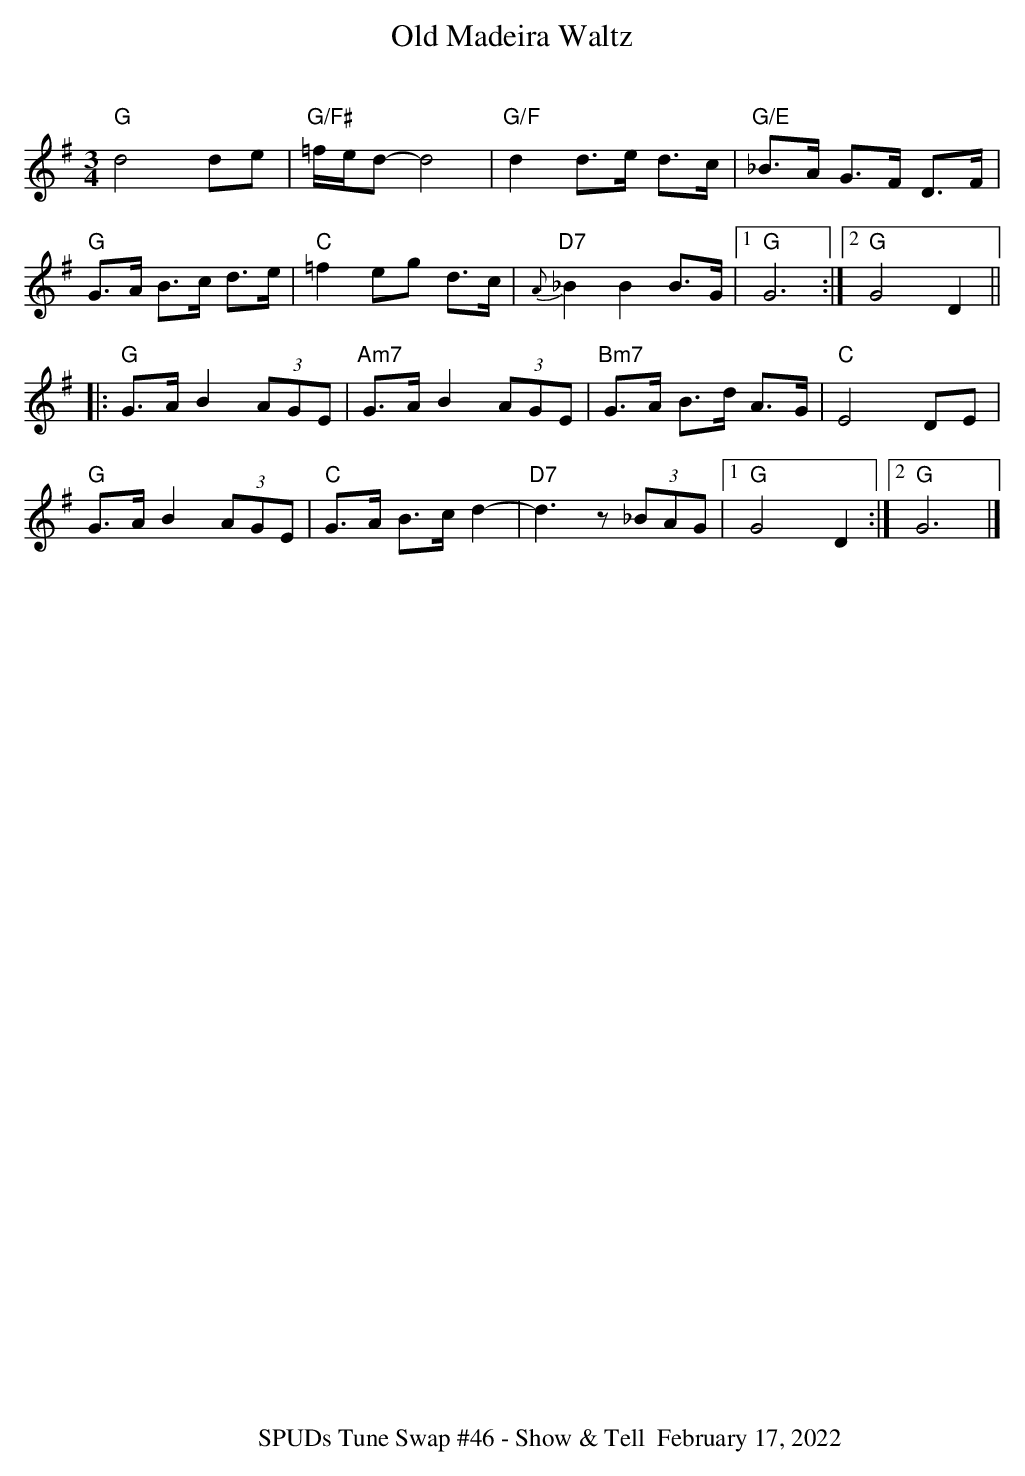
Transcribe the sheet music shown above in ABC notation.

X:1
T:Old Madeira Waltz
Q:180
L:1/8
M:3/4
K:G
"G"d4 de|"G/F#"=f/e/d-d4|"G/F"d2d>e d>c|"G/E"_B>A G>F D>F|
"G"G>A B>c d>e|"C"=f2eg  d>c|"D7"{A}_B2B2B>G|1"G"G6:|2"G"G4D2||
|:"G"G>A B2 (3AGE|"Am7"G>A B2 (3AGE|"Bm7"G>A B>d A>G|"C"E4 DE|
"G"G>A B2 (3AGE|"C"G>A B>c d2- |"D7"d3z (3_BAG|1"G"G4D2:|2"G"G6|]
